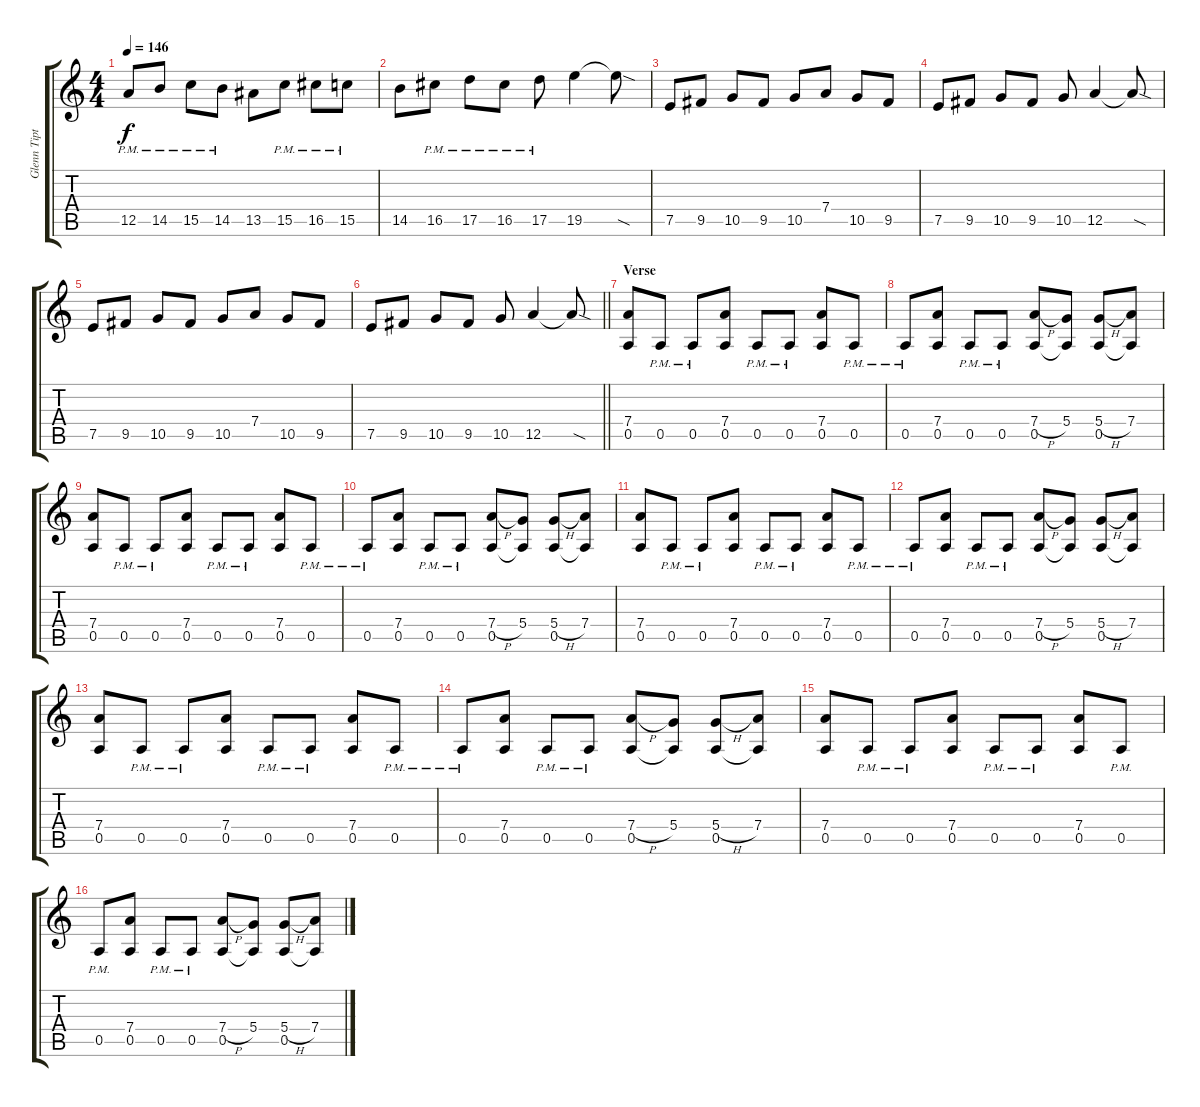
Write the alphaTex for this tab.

\track ("Glenn Tipton" "Glenn Tipt") {instrument overdrivenguitar}
\staff {score tabs}
\tuning (E4 B3 G3 D3 A2 E2) {hide}
\ts (4 4)
\tempo 146
\clef g2
\ks c
12.5{pm}.8{dy f} 14.5{pm}.8 15.5{pm}.8 14.5{pm}.8 13.5.8 15.5{pm}.8 16.5{pm}.8 15.5{pm}.8 |
14.5.8 16.5{pm}.8 17.5{pm}.8 16.5{pm}.8 17.5{pm}.8 19.5.4 19.5{sod t}.8 |
7.5.8 9.5.8 10.5.8 9.5.8 10.5.8 7.4.8 10.5.8 9.5.8 |
7.5.8 9.5.8 10.5.8 9.5.8 10.5.8 12.5.4 12.5{sod t}.8 |
7.5.8 9.5.8 10.5.8 9.5.8 10.5.8 7.4.8 10.5.8 9.5.8 |
\barLineRight lightlight
7.5.8 9.5.8 10.5.8 9.5.8 10.5.8 12.5.4 12.5{sod t}.8 |
\section ("" "Verse")
(7.4 0.5).8 0.5{pm}.8 0.5{pm}.8 (7.4 0.5).8 0.5{pm}.8 0.5{pm}.8 (7.4 0.5).8 0.5{pm}.8 |
0.5{pm}.8 (7.4 0.5).8 0.5{pm}.8 0.5{pm}.8 (7.4{h} 0.5).8 (5.4 0.5{t}).8 (5.4{h} 0.5).8 (7.4 0.5{t}).8 |
(7.4 0.5).8 0.5{pm}.8 0.5{pm}.8 (7.4 0.5).8 0.5{pm}.8 0.5{pm}.8 (7.4 0.5).8 0.5{pm}.8 |
0.5{pm}.8 (7.4 0.5).8 0.5{pm}.8 0.5{pm}.8 (7.4{h} 0.5).8 (5.4 0.5{t}).8 (5.4{h} 0.5).8 (7.4 0.5{t}).8 |
(7.4 0.5).8 0.5{pm}.8 0.5{pm}.8 (7.4 0.5).8 0.5{pm}.8 0.5{pm}.8 (7.4 0.5).8 0.5{pm}.8 |
0.5{pm}.8 (7.4 0.5).8 0.5{pm}.8 0.5{pm}.8 (7.4{h} 0.5).8 (5.4 0.5{t}).8 (5.4{h} 0.5).8 (7.4 0.5{t}).8 |
(7.4 0.5).8 0.5{pm}.8 0.5{pm}.8 (7.4 0.5).8 0.5{pm}.8 0.5{pm}.8 (7.4 0.5).8 0.5{pm}.8 |
0.5{pm}.8 (7.4 0.5).8 0.5{pm}.8 0.5{pm}.8 (7.4{h} 0.5).8 (5.4 0.5{t}).8 (5.4{h} 0.5).8 (7.4 0.5{t}).8 |
(7.4 0.5).8 0.5{pm}.8 0.5{pm}.8 (7.4 0.5).8 0.5{pm}.8 0.5{pm}.8 (7.4 0.5).8 0.5{pm}.8 |
0.5{pm}.8 (7.4 0.5).8 0.5{pm}.8 0.5{pm}.8 (7.4{h} 0.5).8 (5.4 0.5{t}).8 (5.4{h} 0.5).8 (7.4 0.5{t}).8
